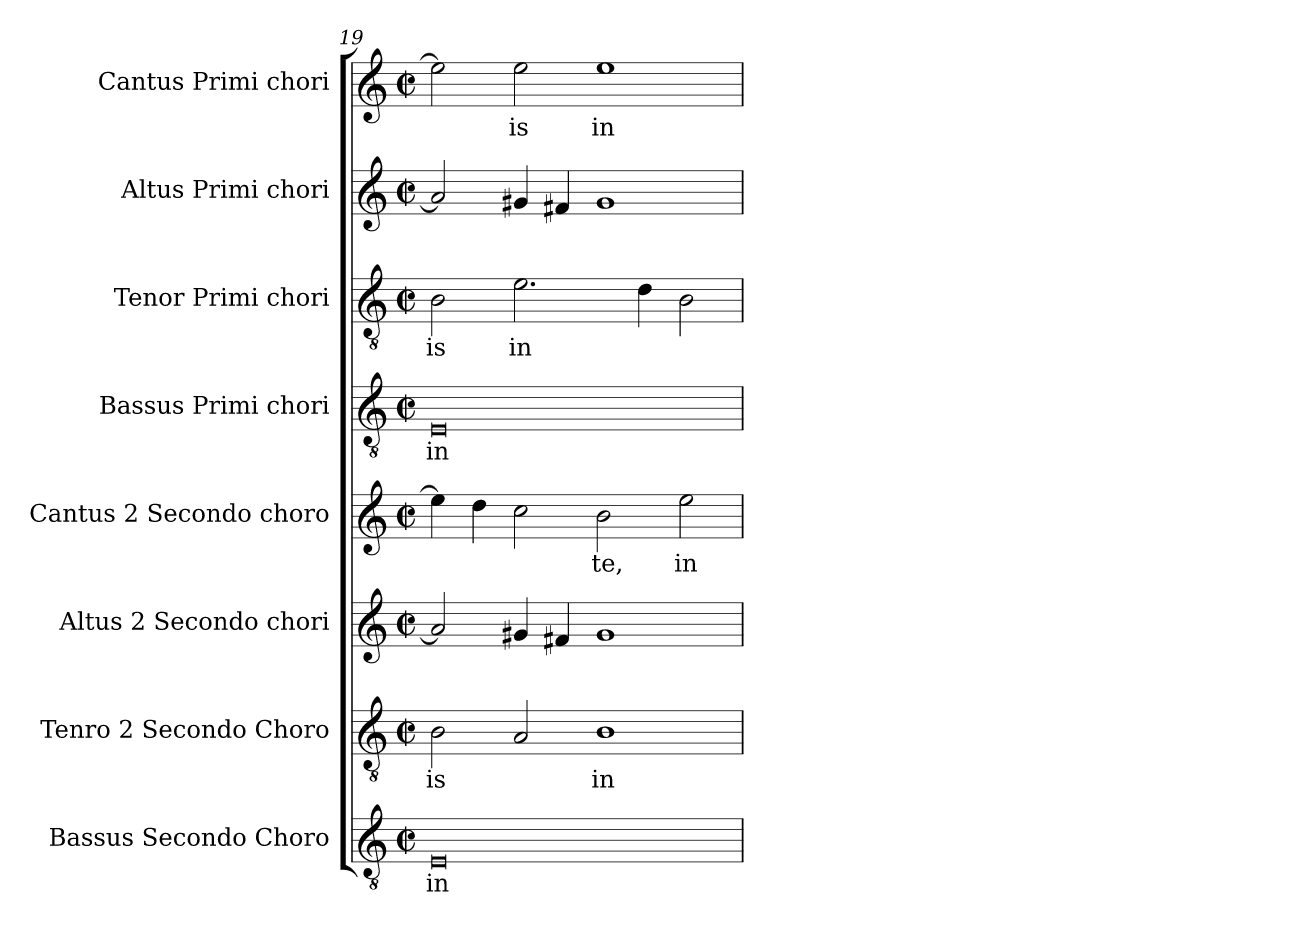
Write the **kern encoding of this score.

**kern	**text	**kern	**text	**kern	**kern	**text	**kern	**text	**kern	**text	**kern	**kern	**text
*part8	*part8	*part7	*part7	*part6	*part5	*part5	*part4	*part4	*part3	*part3	*part2	*part1	*part1
*staff8	*staff8	*staff7	*staff7	*staff6	*staff5	*staff5	*staff4	*staff4	*staff3	*staff3	*staff2	*staff1	*staff1
*I"Bassus  Secondo Choro	*	*I"Tenro 2  Secondo Choro	*	*I"Altus 2  Secondo chori	*I"Cantus 2  Secondo choro	*	*I"Bassus  Primi chori	*	*I"Tenor  Primi chori	*	*I"Altus  Primi chori	*I"Cantus  Primi chori	*
*I'Ch	*	*I'Ch	*	*I'Ch	*I'Ch	*	*I'Ch	*	*I'Ch	*	*I'Ch	*I'Ch	*
!!LO:PB:g=z
*clefGv2	*	*clefGv2	*	*clefG2	*clefG2	*	*clefGv2	*	*clefGv2	*	*clefG2	*clefG2	*
*M2/2	*	*M2/2	*	*M2/2	*M2/2	*	*M2/2	*	*M2/2	*	*M2/2	*M2/2	*
*met(c|)	*	*met(c|)	*	*met(c|)	*met(c|)	*	*met(c|)	*	*met(c|)	*	*met(c|)	*met(c|)	*
=19	=19	=19	=19	=19	=19	=19	=19	=19	=19	=19	=19	=19	=19
!	!LO:LY:b:cj	!	!LO:LY:b:cj	!	!	!	!	!LO:LY:b:cj	!	!LO:LY:b:cj	!	!	!
0E	in	2B\	-is	2a/]	4ee\]	.	0E	in	2B\	-is	2a/]	2ee\]	.
.	.	.	.	.	4dd\	.	.	.	.	.	.	.	.
!	!	!	!	!	!	!	!	!	!	!LO:LY:b:cj	!	!	!LO:LY:b:cj
.	.	2A/	.	4g#X/	2cc\	.	.	.	2.e\	in	4g#X/	2ee\	-is
.	.	.	.	4f#X/	.	.	.	.	.	.	4f#X/	.	.
!	!	!	!LO:LY:b:cj	!	!	!LO:LY:b:cj	!	!	!	!	!	!	!LO:LY:b:cj
.	.	1B	in	1g#	2b\	te,	.	.	.	.	1g#	1ee	in
.	.	.	.	.	.	.	.	.	4d\	.	.	.	.
!	!	!	!	!	!	!LO:LY:b:cj	!	!	!	!	!	!	!
.	.	.	.	.	2ee\	in	.	.	2B\	.	.	.	.
=	=	=	=	=	=	=	=	=	=	=	=	=	=
*-	*-	*-	*-	*-	*-	*-	*-	*-	*-	*-	*-	*-	*-
